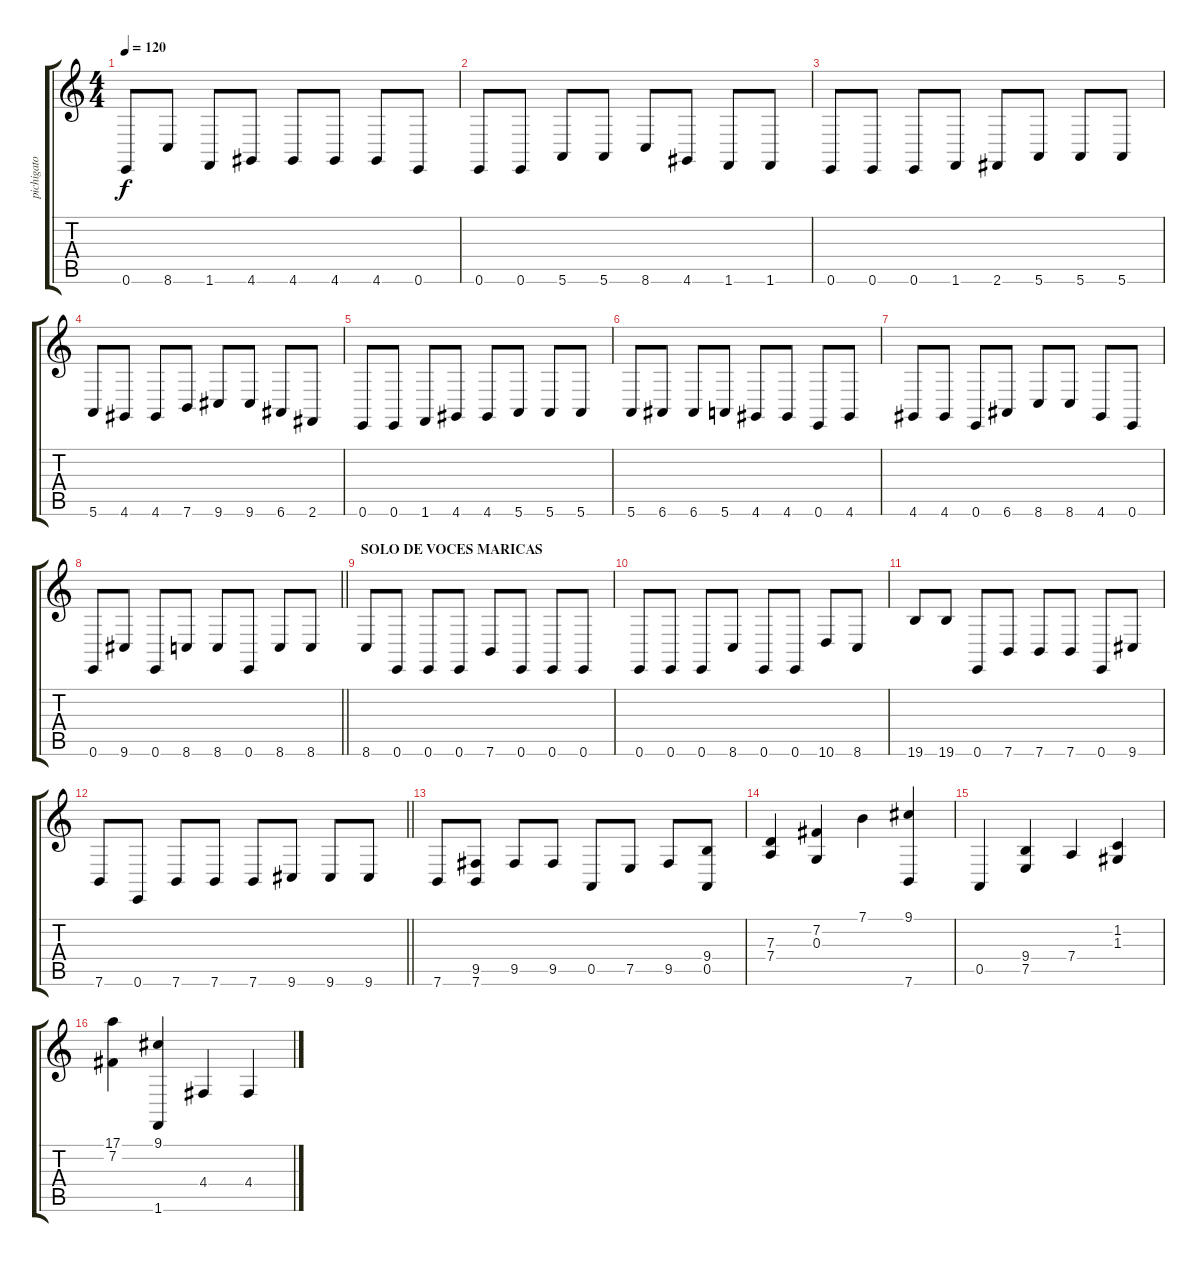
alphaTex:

\track ("pichigato estrings!" "pichigato ") {instrument pizzicatostrings}
\staff {score tabs}
\tuning (E4 B3 G3 D3 A2 E2) {hide}
\ts (4 4)
\tempo 120
\clef g2
\ks c
0.6.8{dy f} 8.6.8 1.6.8 4.6.8 4.6.8 4.6.8 4.6.8 0.6.8 |
0.6.8 0.6.8 5.6.8 5.6.8 8.6.8 4.6.8 1.6.8 1.6.8 |
0.6.8 0.6.8 0.6.8 1.6.8 2.6.8 5.6.8 5.6.8 5.6.8 |
5.6.8 4.6.8 4.6.8 7.6.8 9.6.8 9.6.8 6.6.8 2.6.8 |
0.6.8 0.6.8 1.6.8 4.6.8 4.6.8 5.6.8 5.6.8 5.6.8 |
5.6.8 6.6.8 6.6.8 5.6.8 4.6.8 4.6.8 0.6.8 4.6.8 |
4.6.8 4.6.8 0.6.8 6.6.8 8.6.8 8.6.8 4.6.8 0.6.8 |
\barLineRight lightlight
0.6.8 9.6.8 0.6.8 8.6.8 8.6.8 0.6.8 8.6.8 8.6.8 |
\section ("" "SOLO DE VOCES MARICAS")
8.6.8 0.6.8 0.6.8 0.6.8 7.6.8 0.6.8 0.6.8 0.6.8 |
0.6.8 0.6.8 0.6.8 8.6.8 0.6.8 0.6.8 10.6.8 8.6.8 |
19.6.8 19.6.8 0.6.8 7.6.8 7.6.8 7.6.8 0.6.8 9.6.8 |
\barLineRight lightlight
7.6.8 0.6.8 7.6.8 7.6.8 7.6.8 9.6.8 9.6.8 9.6.8 |
7.6.8 (9.5 7.6).8 9.5.8 9.5.8 0.5.8 7.5.8 9.5.8 (9.4 0.5).8 |
(7.3 7.4).4 (7.2 0.3).4 7.1.4 (9.1 7.6).4 |
0.5.4 (9.4 7.5).4 7.4.4 (1.2 1.3).4 |
(17.1 7.2).4 (9.1 1.6).4 4.4.4 4.4.4
